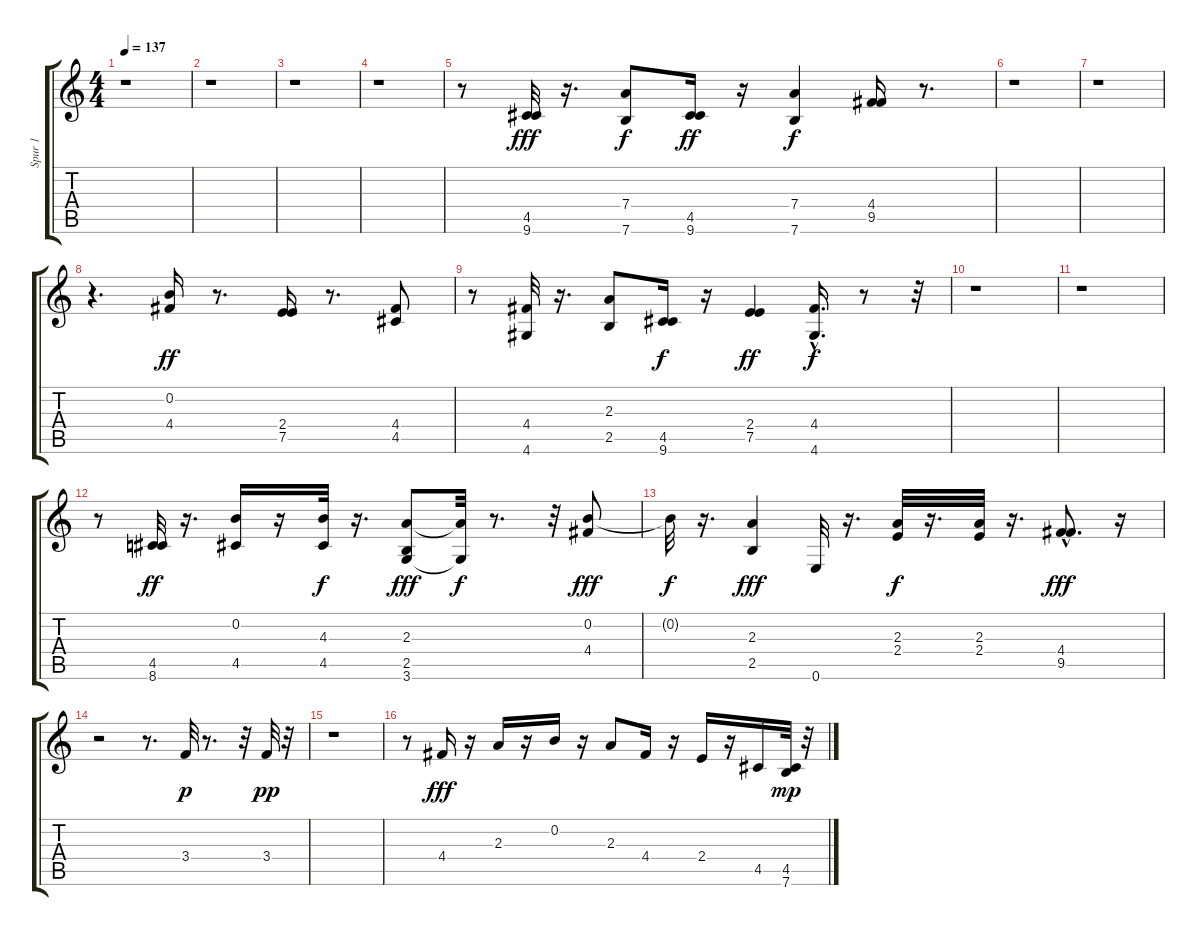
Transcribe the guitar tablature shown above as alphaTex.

\track ("Spur 1" "Spur 1") {instrument electricguitarclean}
\staff {score tabs}
\tuning (E4 B3 G3 D3 A2 E2) {hide}
\ts (4 4)
\tempo 137
\clef g2
\ks c
r.1{dy fff instrument electricguitarclean} |
r.1 |
r.1 |
r.1 |
r.8 (4.5 9.6).32 r.16{d} (7.4 7.6).8{dy f} (4.5 9.6).16{dy ff} r.16 (7.4 7.6).4{dy f} (4.4 9.5).16 r.8{d} |
r.1 |
r.1 |
r.4{d} (0.2 4.4).16{dy ff} r.8{d} (2.4 7.5).16 r.8{d} (4.4 4.5).8 |
r.8 (4.4 4.6).32 r.16{d} (2.3 2.5).8 (4.5 9.6).16{dy f} r.16 (2.4 7.5).4{dy ff} (4.4{hac} 4.6{hac}).16{d dy f} r.8 r.32 |
r.1 |
r.1 |
r.8 (4.5 8.6).32{dy ff} r.16{d} (0.2 4.5).16 r.16 (4.3 4.5).32{dy f} r.16{d} (2.3 2.5 3.6).8{dy fff} (2.3{t} 3.6{t}).32{dy f} r.8{d} r.32 (0.2 4.4).8{dy fff} |
0.2{t}.32{dy f} r.16{d} (2.3 2.5).4{dy fff} 0.6.32 r.16{d} (2.3 2.4).32{dy f} r.16{d} (2.3 2.4).32 r.16{d} (4.4{hac} 9.5).8{d dy fff} r.16 |
r.2 r.8{d} 3.4.32{dy p} r.8{d} r.32 3.4.32{dy pp} r.32 |
r.1 |
r.8 4.4.16{dy fff} r.16 2.3.16 r.16 0.2.16 r.16 2.3.8 4.4.16 r.16 2.4.16 r.16 4.5.16 (4.5 7.6).32{dy mp} r.32
